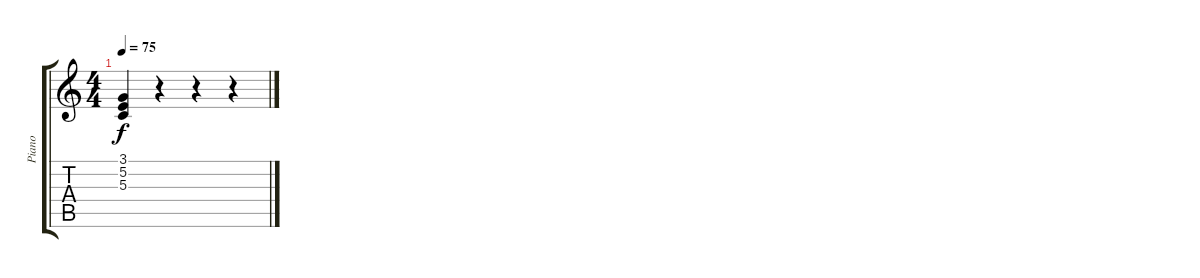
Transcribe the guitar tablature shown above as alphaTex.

\track ("Piano" "Piano") {instrument brightacousticpiano}
\staff {score tabs}
\tuning (E4 B3 G3 D3 A2 E2) {hide}
\ts (4 4)
\tempo 75
\clef g2
\ks c
(3.1 5.2 5.3).4{dy f} r.4 r.4 r.4
